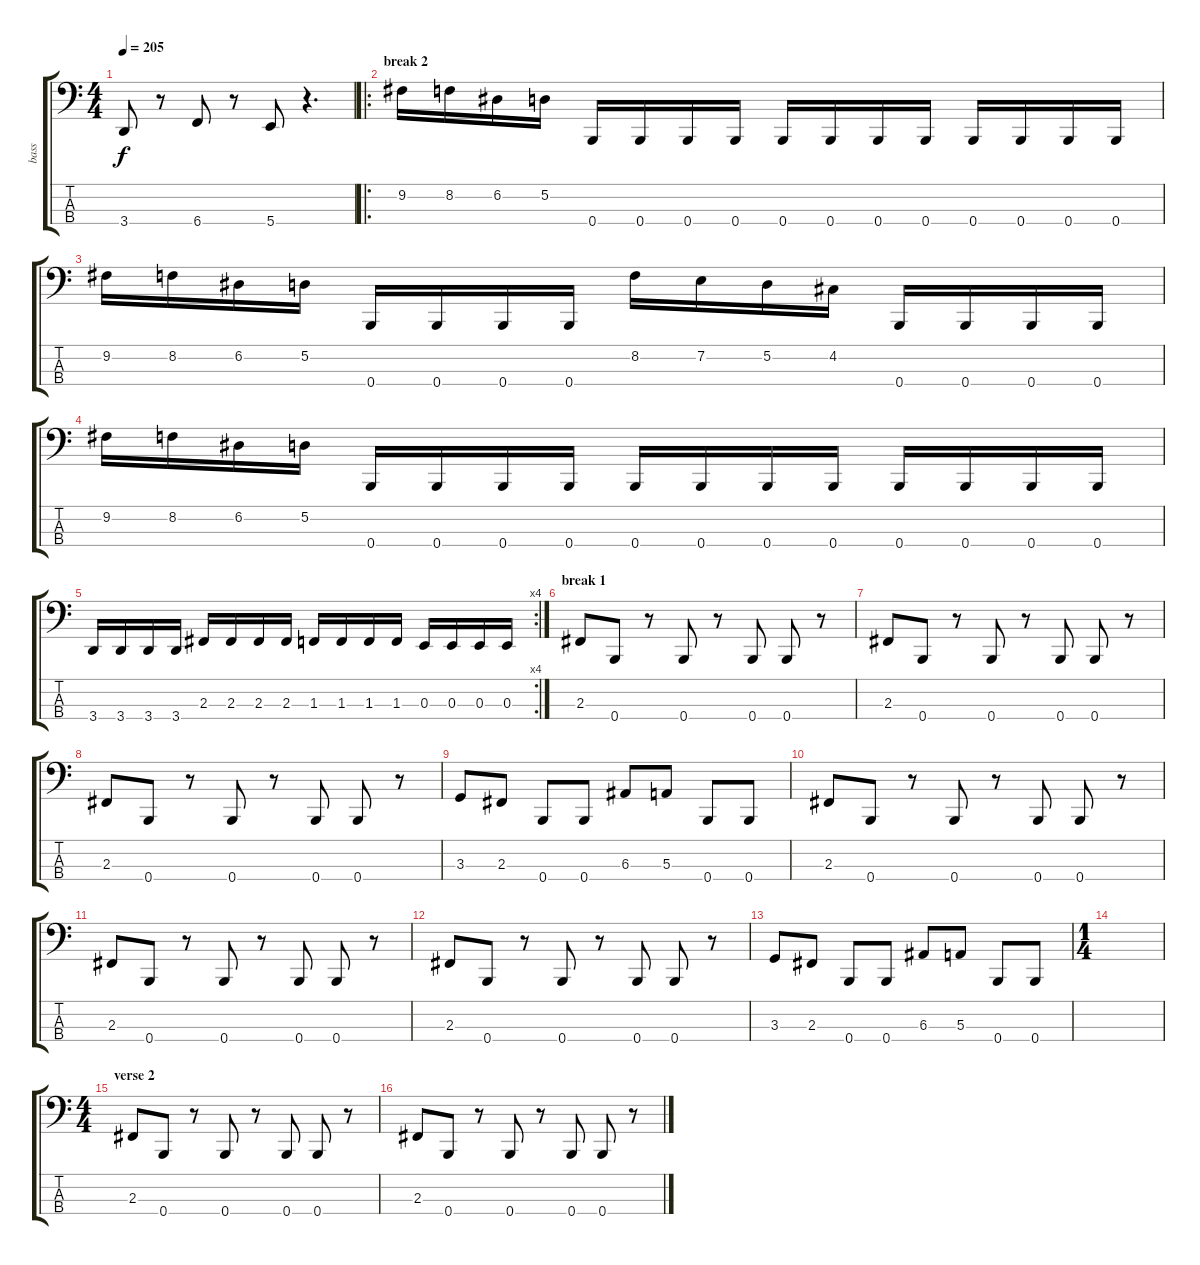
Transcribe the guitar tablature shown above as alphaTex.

\track ("bass" "bass") {instrument electricbasspick}
\staff {score tabs}
\tuning (D2 A1 E1 B0) {hide}
\ts (4 4)
\tempo 205
\clef f4
\ks c
3.4.8{dy f} r.8 6.4.8 r.8 5.4.8 r.4{d} |
\ro
\section ("" "break 2")
9.2.16 8.2.16 6.2.16 5.2.16 0.4.16 0.4.16 0.4.16 0.4.16 0.4.16 0.4.16 0.4.16 0.4.16 0.4.16 0.4.16 0.4.16 0.4.16 |
9.2.16 8.2.16 6.2.16 5.2.16 0.4.16 0.4.16 0.4.16 0.4.16 8.2.16 7.2.16 5.2.16 4.2.16 0.4.16 0.4.16 0.4.16 0.4.16 |
9.2.16 8.2.16 6.2.16 5.2.16 0.4.16 0.4.16 0.4.16 0.4.16 0.4.16 0.4.16 0.4.16 0.4.16 0.4.16 0.4.16 0.4.16 0.4.16 |
\rc 4
3.4.16 3.4.16 3.4.16 3.4.16 2.3.16 2.3.16 2.3.16 2.3.16 1.3.16 1.3.16 1.3.16 1.3.16 0.3.16 0.3.16 0.3.16 0.3.16 |
\section ("" "break 1")
2.3.8 0.4.8 r.8 0.4.8 r.8 0.4.8 0.4.8 r.8 |
2.3.8 0.4.8 r.8 0.4.8 r.8 0.4.8 0.4.8 r.8 |
2.3.8 0.4.8 r.8 0.4.8 r.8 0.4.8 0.4.8 r.8 |
3.3.8 2.3.8 0.4.8 0.4.8 6.3.8 5.3.8 0.4.8 0.4.8 |
2.3.8 0.4.8 r.8 0.4.8 r.8 0.4.8 0.4.8 r.8 |
2.3.8 0.4.8 r.8 0.4.8 r.8 0.4.8 0.4.8 r.8 |
2.3.8 0.4.8 r.8 0.4.8 r.8 0.4.8 0.4.8 r.8 |
3.3.8 2.3.8 0.4.8 0.4.8 6.3.8 5.3.8 0.4.8 0.4.8 |
\ts (1 4)
|
\ts (4 4)
\section ("" "verse 2")
2.3.8 0.4.8 r.8 0.4.8 r.8 0.4.8 0.4.8 r.8 |
2.3.8 0.4.8 r.8 0.4.8 r.8 0.4.8 0.4.8 r.8
